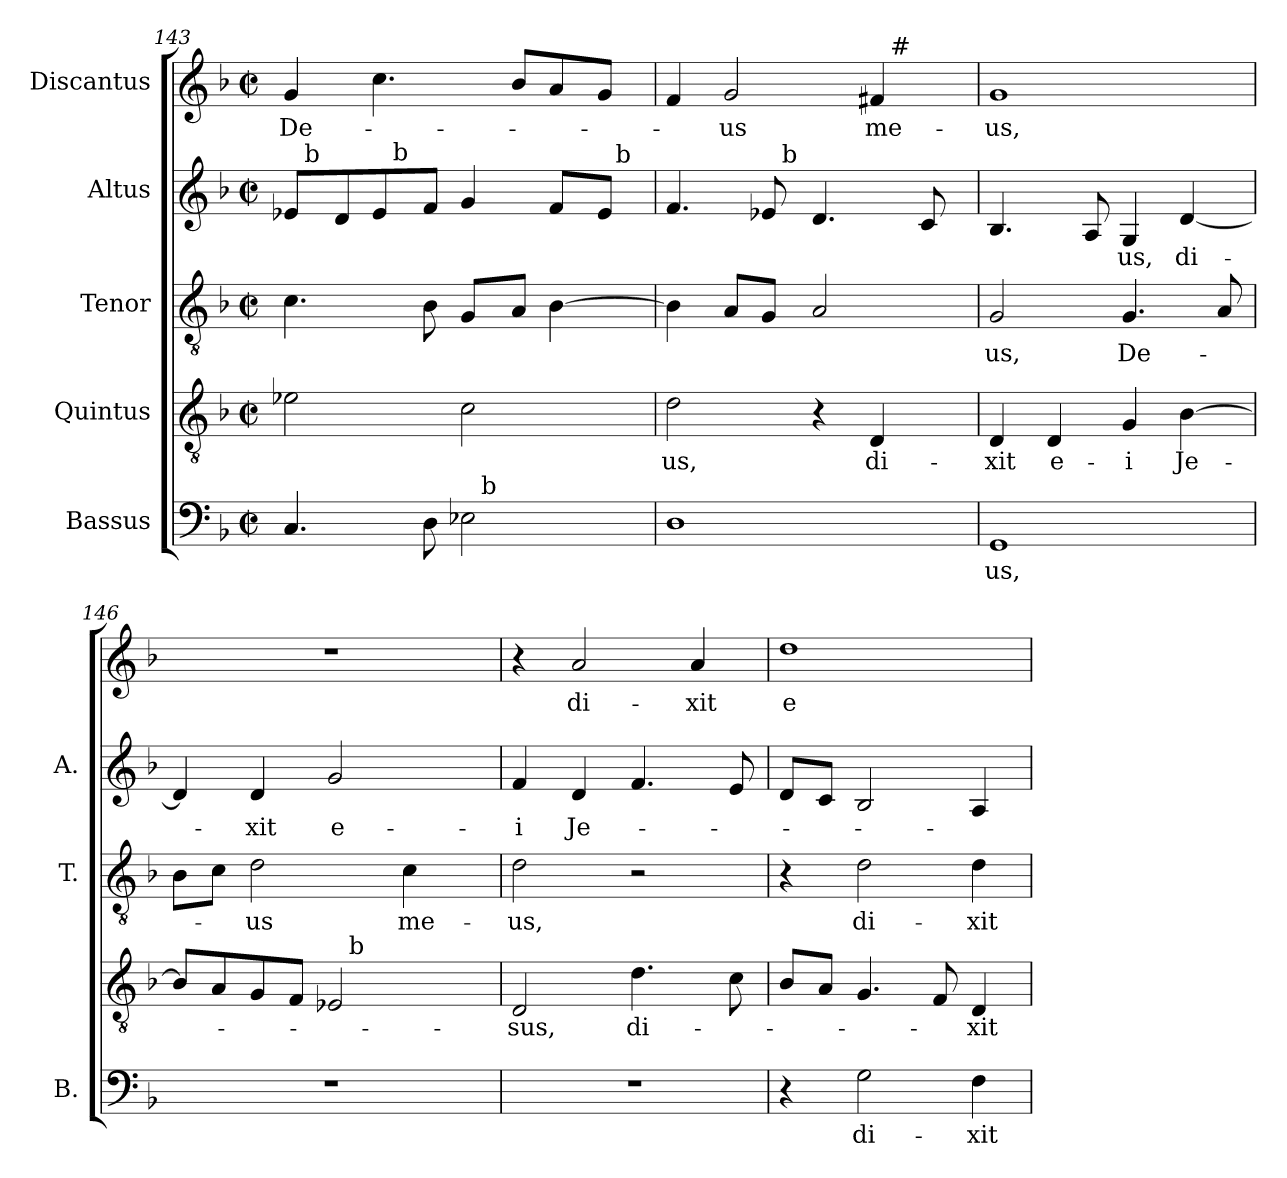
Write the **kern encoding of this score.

**kern	**text	**kern	**text	**kern	**text	**kern	**text	**kern	**text
*part5	*part5	*part4	*part4	*part3	*part3	*part2	*part2	*part1	*part1
*staff5	*staff5	*staff4	*staff4	*staff3	*staff3	*staff2	*staff2	*staff1	*staff1
*I"Bassus	*	*I"Quintus	*	*I"Tenor	*	*I"Altus	*	*I"Discantus	*
*I'B.	*	*	*	*I'T.	*	*I'A.	*	*	*
*clefF4	*	*clefGv2	*	*clefGv2	*	*clefG2	*	*clefG2	*
*	*	*ITrd7c12	*	*ITrd7c12	*	*	*	*	*
*k[b-]	*	*k[b-]	*	*k[b-]	*	*k[b-]	*	*k[b-]	*
*F:	*	*F:	*	*F:	*	*F:	*	*F:	*
*M2/2	*	*M2/2	*	*M2/2	*	*M2/2	*	*M2/2	*
*met(c|)	*	*met(c|)	*	*met(c|)	*	*met(c|)	*	*met(c|)	*
=143	=143	=143	=143	=143	=143	=143	=143	=143	=143
!	!	!	!	!	!	!	!	!	!LO:LY:b:color=#000000
*^	*	*	*	*	*	*^	*	*	*
*	*	*	*	*	*	*	*	*^	*	*	*
4.Ci/	2ryy	.	2E-Xi\	.	4.Ci\	.	8e-i/L	32ryy	4ryy	.	4gi/	De-
.	.	.	.	.	.	.	.	256ryy	.	.	.	.
!	!	!	!	!	!	!	!	!LO:TX:a:t=b	!	!	!	!
.	.	.	.	.	.	.	.	2ryy	.	.	.	.
.	.	.	.	.	.	.	8di/	.	.	.	.	.
.	.	.	.	.	.	.	8e-i/	.	32ryy	.	4.cci\	.
.	.	.	.	.	.	.	.	.	256ryy	.	.	.
!	!	!	!	!	!	!	!	!	!LO:TX:a:t=b	!	!	!
.	.	.	.	.	.	.	.	.	2ryy	.	.	.
8Di\	.	.	.	.	8BB-i\	.	8fi/J	.	.	.	.	.
2E-i\	32ryy	.	2Ci\	.	8GGi/L	.	4gi/	.	.	.	.	.
.	256ryy	.	.	.	.	.	.	.	.	.	.	.
!	!LO:TX:a:t=b	!	!	!	!	!	!	!	!	!	!	!
.	4ryy	.	.	.	.	.	.	4ryy	.	.	.	.
.	.	.	.	.	8AAi/J	.	.	.	.	.	8b-i/L	.
.	.	.	.	.	[>4BB-i\	.	8fi/L	.	.	.	8ai/	.
.	8ryy	.	.	.	.	.	.	8ryy	8ryy	.	.	.
.	.	.	.	.	.	.	8e-i/J	.	.	.	8gi/J	.
!	!	!	!	!	!	!	!	!LO:TX:a:t=b	!	!	!	!
.	16ryy	.	.	.	.	.	.	16ryy	16ryy	.	.	.
.	64..ryy	.	.	.	.	.	.	64..ryy	64..ryy	.	.	.
*v	*v	*	*	*	*	*	*v	*v	*v	*	*	*
=144	=144	=144	=144	=144	=144	=144	=144	=144	=144
*^	*	*	*	*	*	*^	*	*	*
*	*	*	*	*	*	*	*	*^	*	*	*
!	!	!	!	!LO:LY:b:color=#000000	!	!	!	!	!	!	!	!
*v	*v	*	*	*	*	*	*	*v	*v	*	*^	*
1Di	.	2Di\	-us,	4BB-i\]	.	4.fi/	4ryy	.	4fi/	2ryy	.
!	!	!	!	!	!	!	!	!	!	!	!LO:LY:b:color=#000000
.	.	.	.	8AAi/L	.	.	8ryy	.	2gi/	.	-us
.	.	.	.	8GGi/J	.	8e-i/	32ryy	.	.	.	.
.	.	.	.	.	.	.	256ryy	.	.	.	.
!	!	!	!	!	!	!	!LO:TX:a:t=b	!	!	!	!
.	.	.	.	.	.	.	2ryy	.	.	.	.
.	.	4r	.	2AAi/	.	4.di/	.	.	.	4ryy	.
!	!	!	!LO:LY:b:color=#000000	!	!	!	!	!	!	!	!
!	!	!	!	!	!	!	!	!	!	!	!LO:LY:b:color=#000000
.	.	4DDi/	di-	.	.	.	.	.	4f#i/	32ryy	me-
.	.	.	.	.	.	.	.	.	.	256ryy	.
!	!	!	!	!	!	!	!	!	!	!LO:TX:a:t=#	!
.	.	.	.	.	.	.	.	.	.	8ryy	.
.	.	.	.	.	.	8ci/	.	.	.	.	.
.	.	.	.	.	.	.	16ryy	.	.	16ryy	.
.	.	.	.	.	.	.	64..ryy	.	.	64..ryy	.
*	*	*	*	*	*	*v	*v	*	*	*	*
*	*	*	*	*	*	*	*	*v	*v	*
!!LO:PB:g=z
=145	=145	=145	=145	=145	=145	=145	=145	=145	=145
*	*	*	*	*	*	*^	*	*^	*
!	!LO:LY:b:color=#000000	!	!	!	!	!	!	!	!	!	!
*	*	*	*	*	*	*v	*v	*	*	*	*
*	*	*	*	*	*	*	*	*v	*v	*
*	*	*	*	*	*	*^	*	*^	*
!	!	!	!LO:LY:b:color=#000000	!	!	!	!	!	!	!	!
*	*	*	*	*	*	*v	*v	*	*	*	*
*	*	*	*	*	*	*	*	*v	*v	*
*	*	*	*	*	*	*^	*	*^	*
!	!	!	!	!	!LO:LY:b:color=#000000	!	!	!	!	!	!
*	*	*	*	*	*	*v	*v	*	*	*	*
*	*	*	*	*	*	*	*	*v	*v	*
*	*	*	*	*	*	*^	*	*^	*
!	!	!	!	!	!	!	!	!	!	!	!LO:LY:b:color=#000000
*	*	*	*	*	*	*v	*v	*	*	*	*
*	*	*	*	*	*	*	*	*v	*v	*
1GGi	-us,	4DDi/	-xit	2GGi/	-us,	4.B-i/	.	1gi	-us,
!	!	!	!LO:LY:b:color=#000000	!	!	!	!	!	!
.	.	4DDi/	e-	.	.	.	.	.	.
.	.	.	.	.	.	8Ai/	.	.	.
!	!	!	!LO:LY:b:color=#000000	!	!	!	!	!	!
!	!	!	!	!	!LO:LY:b:color=#000000	!	!	!	!
!	!	!	!	!	!	!	!LO:LY:b:color=#000000	!	!
.	.	4GGi/	-i	4.GGi/	De-	4Gi/	-us,	.	.
!	!	!	!LO:LY:b:color=#000000	!	!	!	!	!	!
!	!	!	!	!	!	!	!LO:LY:b:color=#000000	!	!
.	.	[>4BB-i\	Je-	.	.	[<4di/	di-	.	.
.	.	.	.	8AAi/	.	.	.	.	.
=146	=146	=146	=146	=146	=146	=146	=146	=146	=146
*	*	*^	*	*	*	*	*	*	*
1r	.	8BB-i/L]	2ryy	.	8BB-i\L	.	4di/]	.	1r	.
.	.	8AAi/	.	.	8Ci\J	.	.	.	.	.
!	!	!	!	!	!	!LO:LY:b:color=#000000	!	!	!	!
!	!	!	!	!	!	!	!	!LO:LY:b:color=#000000	!	!
.	.	8GGi/	.	.	2Di\	-us	4di/	-xit	.	.
.	.	8FFi/J	.	.	.	.	.	.	.	.
!	!	!	!	!	!	!	!	!LO:LY:b:color=#000000	!	!
.	.	2EE-i/	32ryy	.	.	.	2gi/	e-	.	.
.	.	.	256ryy	.	.	.	.	.	.	.
!	!	!	!LO:TX:a:t=b	!	!	!	!	!	!	!
.	.	.	4ryy	.	.	.	.	.	.	.
!	!	!	!	!	!	!LO:LY:b:color=#000000	!	!	!	!
.	.	.	.	.	4Ci\	me-	.	.	.	.
.	.	.	8ryy	.	.	.	.	.	.	.
.	.	.	16ryy	.	.	.	.	.	.	.
.	.	.	64..ryy	.	.	.	.	.	.	.
*	*	*v	*v	*	*	*	*	*	*	*
=147	=147	=147	=147	=147	=147	=147	=147	=147	=147
*	*	*^	*	*	*	*	*	*	*
!	!	!	!	!LO:LY:b:color=#000000	!	!	!	!	!	!
*	*	*v	*v	*	*	*	*	*	*	*
*	*	*^	*	*	*	*	*	*	*
!	!	!	!	!	!	!LO:LY:b:color=#000000	!	!	!	!
*	*	*v	*v	*	*	*	*	*	*	*
*	*	*^	*	*	*	*	*	*	*
!	!	!	!	!	!	!	!	!LO:LY:b:color=#000000	!	!
*	*	*v	*v	*	*	*	*	*	*	*
1r	.	2DDi/	-sus,	2Di\	-us,	4fi/	-i	4r	.
!	!	!	!	!	!	!	!LO:LY:b:color=#000000	!	!
!	!	!	!	!	!	!	!	!	!LO:LY:b:color=#000000
.	.	.	.	.	.	4di/	Je-	2ai/	di-
!	!	!	!LO:LY:b:color=#000000	!	!	!	!	!	!
.	.	4.Di\	di-	2r	.	4.fi/	.	.	.
!	!	!	!	!	!	!	!	!	!LO:LY:b:color=#000000
.	.	.	.	.	.	.	.	4ai/	-xit
.	.	8Ci\	.	.	.	8ei/	.	.	.
=148	=148	=148	=148	=148	=148	=148	=148	=148	=148
!	!	!	!	!	!	!	!	!	!LO:LY:b:color=#000000
4r	.	8BB-i/L	.	4r	.	8di/L	.	1ddi	e-
.	.	8AAi/J	.	.	.	8ci/J	.	.	.
!	!LO:LY:b:color=#000000	!	!	!	!	!	!	!	!
!	!	!	!	!	!LO:LY:b:color=#000000	!	!	!	!
2Gi\	di-	4.GGi/	.	2Di\	di-	2B-i/	.	.	.
.	.	8FFi/	.	.	.	.	.	.	.
!	!LO:LY:b:color=#000000	!	!	!	!	!	!	!	!
!	!	!	!LO:LY:b:color=#000000	!	!	!	!	!	!
!	!	!	!	!	!LO:LY:b:color=#000000	!	!	!	!
4Fi\	-xit	4DDi/	-xit	4Di\	-xit	4Ai/	.	.	.
=	=	=	=	=	=	=	=	=	=
*-	*-	*-	*-	*-	*-	*-	*-	*-	*-
